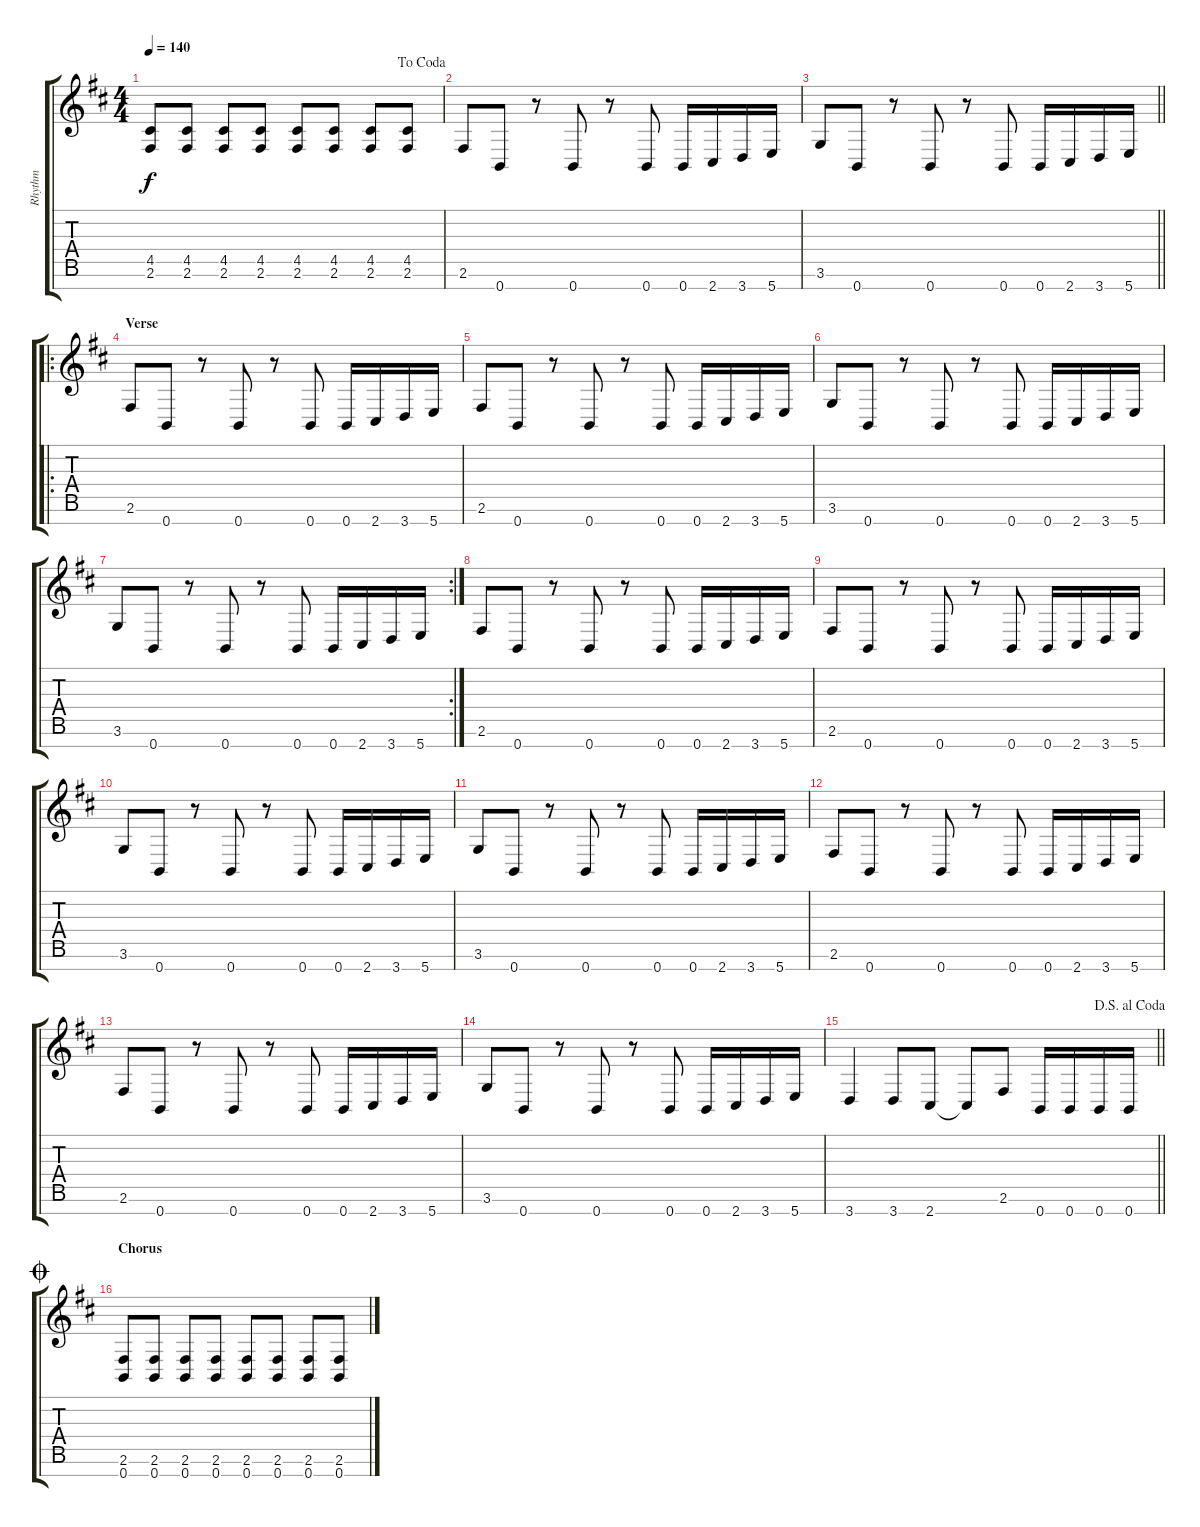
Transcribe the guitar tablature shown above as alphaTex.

\track ("Rhythm" "Rhythm") {instrument distortionguitar}
\staff {score tabs}
\tuning (E4 B3 G3 D3 A2 E2 B1) {hide}
\ts (4 4)
\jump dacoda
\tempo 140
\clef g2
\ks d
(4.5 2.6).8{dy f} (4.5 2.6).8 (4.5 2.6).8 (4.5 2.6).8 (4.5 2.6).8 (4.5 2.6).8 (4.5 2.6).8 (4.5 2.6).8 |
2.6.8 0.7.8 r.8 0.7.8 r.8 0.7.8 0.7.16 2.7.16 3.7.16 5.7.16 |
\barLineRight lightlight
3.6.8 0.7.8 r.8 0.7.8 r.8 0.7.8 0.7.16 2.7.16 3.7.16 5.7.16 |
\ro
\section ("" "Verse")
2.6.8 0.7.8 r.8 0.7.8 r.8 0.7.8 0.7.16 2.7.16 3.7.16 5.7.16 |
2.6.8 0.7.8 r.8 0.7.8 r.8 0.7.8 0.7.16 2.7.16 3.7.16 5.7.16 |
3.6.8 0.7.8 r.8 0.7.8 r.8 0.7.8 0.7.16 2.7.16 3.7.16 5.7.16 |
\rc 2
3.6.8 0.7.8 r.8 0.7.8 r.8 0.7.8 0.7.16 2.7.16 3.7.16 5.7.16 |
2.6.8 0.7.8 r.8 0.7.8 r.8 0.7.8 0.7.16 2.7.16 3.7.16 5.7.16 |
2.6.8 0.7.8 r.8 0.7.8 r.8 0.7.8 0.7.16 2.7.16 3.7.16 5.7.16 |
3.6.8 0.7.8 r.8 0.7.8 r.8 0.7.8 0.7.16 2.7.16 3.7.16 5.7.16 |
3.6.8 0.7.8 r.8 0.7.8 r.8 0.7.8 0.7.16 2.7.16 3.7.16 5.7.16 |
2.6.8 0.7.8 r.8 0.7.8 r.8 0.7.8 0.7.16 2.7.16 3.7.16 5.7.16 |
2.6.8 0.7.8 r.8 0.7.8 r.8 0.7.8 0.7.16 2.7.16 3.7.16 5.7.16 |
3.6.8 0.7.8 r.8 0.7.8 r.8 0.7.8 0.7.16 2.7.16 3.7.16 5.7.16 |
\jump dalsegnoalcoda
\barLineRight lightlight
3.7.4 3.7.8 2.7.8 2.7{t}.8 2.6.8 0.7.16 0.7.16 0.7.16 0.7.16 |
\section ("" "Chorus")
\jump coda
(2.6 0.7).8 (2.6 0.7).8 (2.6 0.7).8 (2.6 0.7).8 (2.6 0.7).8 (2.6 0.7).8 (2.6 0.7).8 (2.6 0.7).8
